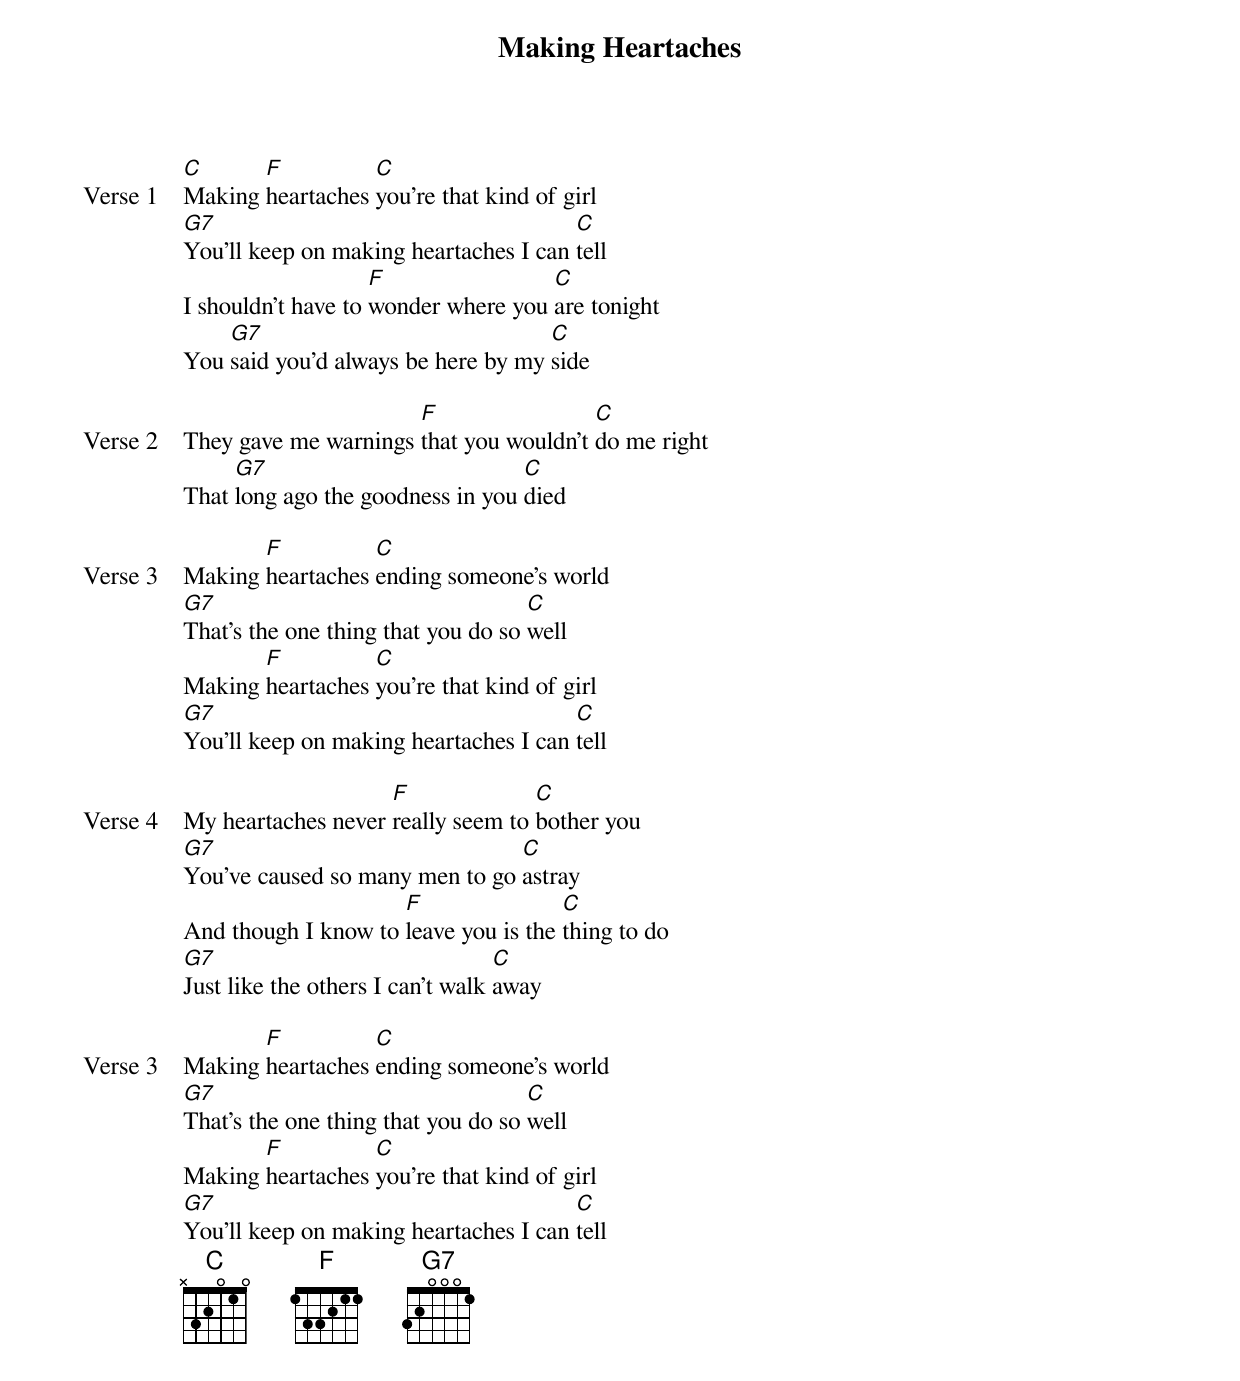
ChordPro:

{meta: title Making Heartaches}
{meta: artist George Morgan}
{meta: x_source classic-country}
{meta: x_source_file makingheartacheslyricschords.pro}
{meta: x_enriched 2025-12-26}

{start_of_verse: Verse 1}
[C]Making [F]heartaches [C]you're that kind of girl
[G7]You'll keep on making heartaches I can [C]tell
I shouldn’t have to [F]wonder where you [C]are tonight
You [G7]said you'd always be here by my [C]side
{end_of_verse}

{start_of_verse: Verse 2}
They gave me warnings [F]that you wouldn't [C]do me right
That [G7]long ago the goodness in you [C]died
{end_of_verse}

{start_of_verse: Verse 3}
Making [F]heartaches [C]ending someone's world
[G7]That's the one thing that you do so [C]well
Making [F]heartaches [C]you're that kind of girl
[G7]You'll keep on making heartaches I can [C]tell
{end_of_verse}

{start_of_verse: Verse 4}
My heartaches never [F]really seem to [C]bother you
[G7]You've caused so many men to go [C]astray
And though I know to [F]leave you is the [C]thing to do
[G7]Just like the others I can't walk [C]away
{end_of_verse}

{start_of_verse: Verse 3}
Making [F]heartaches [C]ending someone's world
[G7]That's the one thing that you do so [C]well
Making [F]heartaches [C]you're that kind of girl
[G7]You'll keep on making heartaches I can [C]tell
{end_of_verse}
